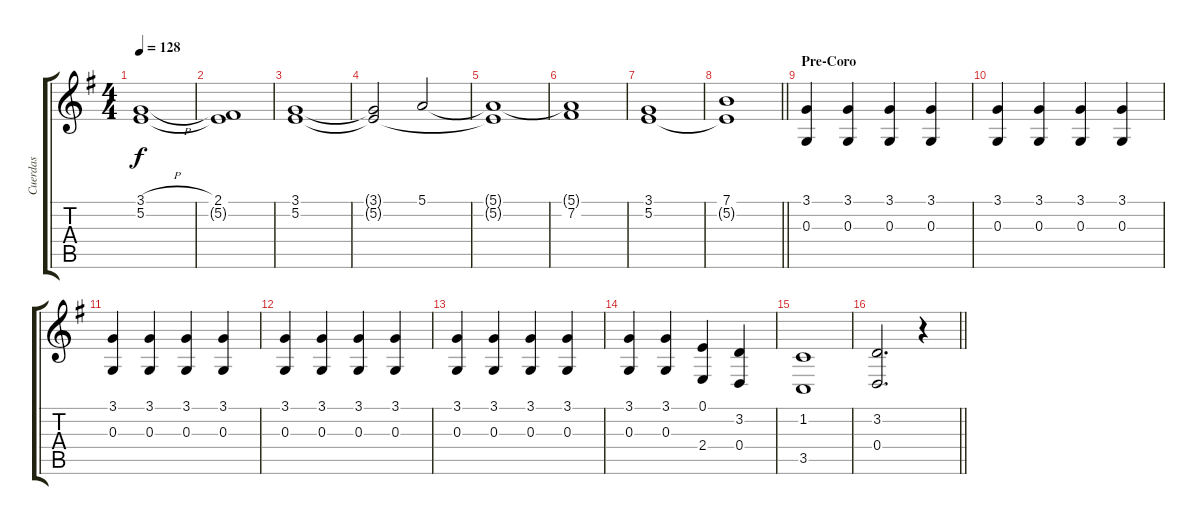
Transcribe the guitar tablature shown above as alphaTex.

\track ("Cuerdas " "Cuerdas ") {instrument stringensemble1}
\staff {score tabs}
\tuning (E4 B3 G3 D3 A2 E2) {hide}
\ts (4 4)
\tempo 128
\clef g2
\ks g
(3.1{h t} 5.2{t}).1{dy f} |
(2.1 5.2{t}).1 |
(3.1 5.2).1 |
(3.1{t} 5.2{t}).2 5.1.2 |
(5.1{t} 5.2{t}).1 |
(5.1{t} 7.2).1 |
(3.1 5.2).1 |
\barLineRight lightlight
(7.1 5.2{t}).1 |
\section ("" "Pre-Coro")
(3.1 0.3).4 (3.1 0.3).4 (3.1 0.3).4 (3.1 0.3).4 |
(3.1 0.3).4 (3.1 0.3).4 (3.1 0.3).4 (3.1 0.3).4 |
(3.1 0.3).4 (3.1 0.3).4 (3.1 0.3).4 (3.1 0.3).4 |
(3.1 0.3).4 (3.1 0.3).4 (3.1 0.3).4 (3.1 0.3).4 |
(3.1 0.3).4 (3.1 0.3).4 (3.1 0.3).4 (3.1 0.3).4 |
(3.1 0.3).4 (3.1 0.3).4 (0.1 2.4).4 (3.2 0.4).4 |
(1.2 3.5).1 |
\barLineRight lightlight
(3.2 0.4).2{d} r.4
